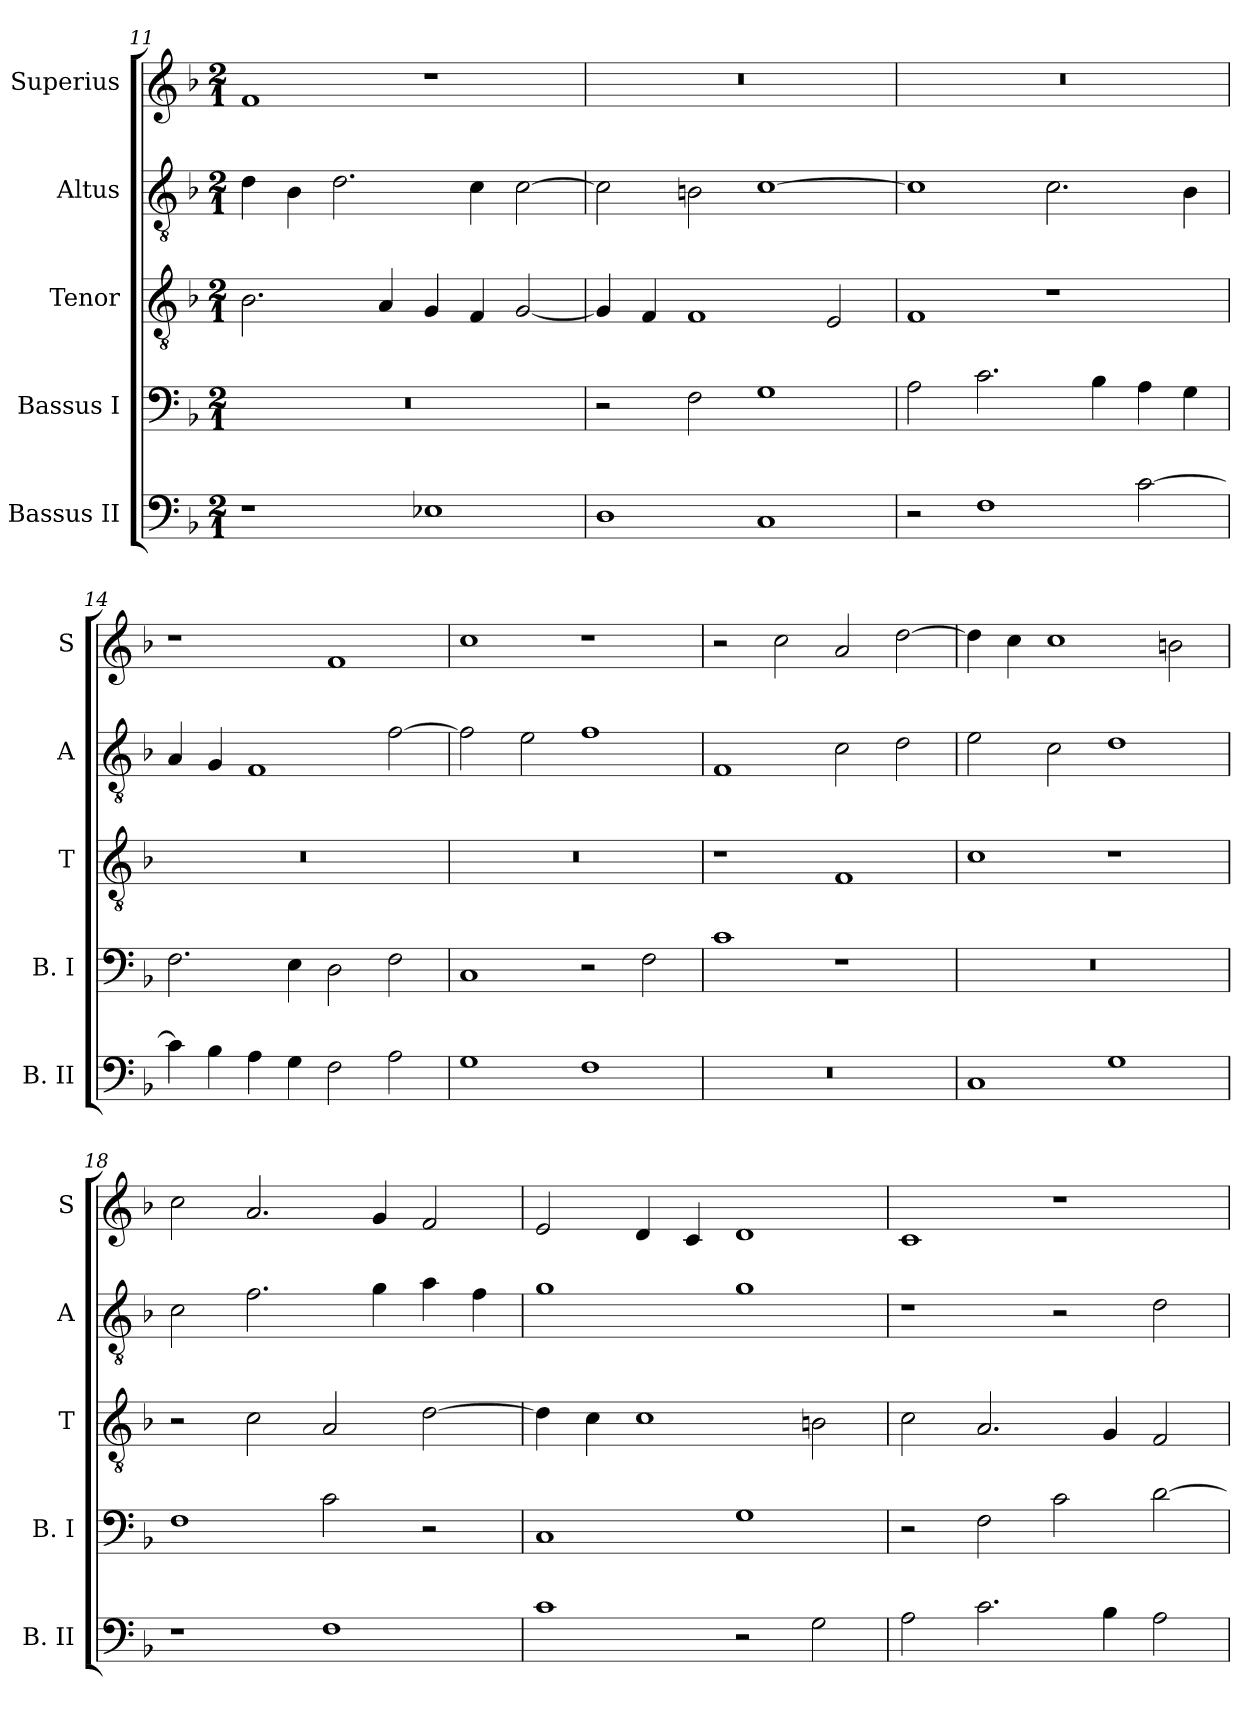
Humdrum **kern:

**kern	**kern	**kern	**kern	**kern
*part5	*part4	*part3	*part2	*part1
*staff5	*staff4	*staff3	*staff2	*staff1
*I"Bassus II	*I"Bassus I	*I"Tenor	*I"Altus	*I"Superius
*I'B. II	*I'B. I	*I'T	*I'A	*I'S
*clefF4	*clefF4	*clefGv2	*clefGv2	*clefG2
*k[b-]	*k[b-]	*k[b-]	*k[b-]	*k[b-]
*F:	*F:	*F:	*F:	*F:
*M2/1	*M2/1	*M2/1	*M2/1	*M2/1
=11	=11	=11	=11	=11
1r	0r	2.B-	4d	1f
.	.	.	4B-	.
.	.	.	2.d	.
.	.	4A	.	.
1E-X	.	4G	.	1r
.	.	4F	4c	.
.	.	[2G	[2c	.
=12	=12	=12	=12	=12
1D	2r	4G]	2c]	0r
.	.	4F	.	.
.	2F	1F	2Bn	.
1C	1G	.	[1c	.
.	.	2E	.	.
=13	=13	=13	=13	=13
2r	2A	1F	1c]	0r
1F	2.c	.	.	.
.	.	1r	2.c	.
.	4B-	.	.	.
[2c	4A	.	.	.
.	4G	.	4B-	.
=14	=14	=14	=14	=14
4c]	2.F	0r	4A	1r
4B-	.	.	4G	.
4A	.	.	1F	.
4G	4E	.	.	.
2F	2D	.	.	1f
2A	2F	.	[2f	.
=15	=15	=15	=15	=15
1G	1C	0r	2f]	1cc
.	.	.	2e	.
1F	2r	.	1f	1r
.	2F	.	.	.
=16	=16	=16	=16	=16
0r	1c	1r	1F	2r
.	.	.	.	2cc
.	1r	1F	2c	2a
.	.	.	2d	[2dd
=17	=17	=17	=17	=17
1C	0r	1c	2e	4dd]
.	.	.	.	4cc
.	.	.	2c	1cc
1G	.	1r	1d	.
.	.	.	.	2bn
=18	=18	=18	=18	=18
1r	1F	2r	2c	2cc
.	.	2c	2.f	2.a
1F	2c	2A	.	.
.	.	.	4g	4g
.	2r	[2d	4a	2f
.	.	.	4f	.
=19	=19	=19	=19	=19
1c	1C	4d]	1g	2e
.	.	4c	.	.
.	.	1c	.	4d
.	.	.	.	4c
2r	1G	.	1g	1d
2G	.	2Bn	.	.
=20	=20	=20	=20	=20
2A	2r	2c	1r	1c
2.c	2F	2.A	.	.
.	2c	.	2r	1r
4B-	.	4G	.	.
2A	[2d	2F	2d	.
=	=	=	=	=
*-	*-	*-	*-	*-
